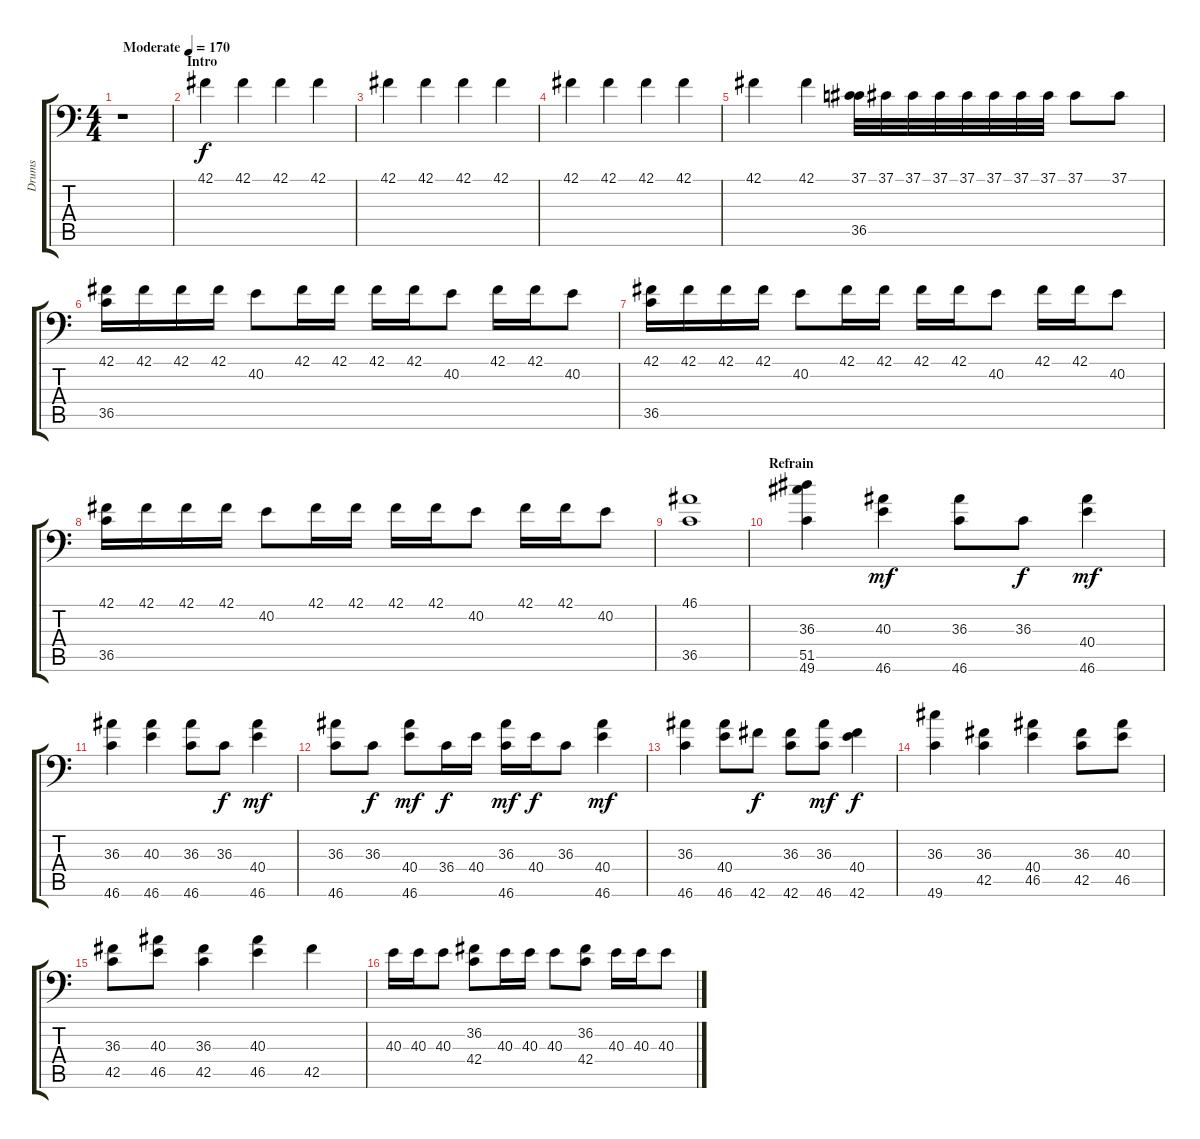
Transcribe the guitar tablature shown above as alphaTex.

\track ("Drums" "Drums") {instrument acousticgrandpiano}
\staff {score tabs}
\tuning (C-1 C-1 C-1 C-1 C-1 C-1) {hide}
\ts (4 4)
\tempo (170 "Moderate")
\clef f4
\ks c
r.1{dy f instrument acousticgrandpiano} |
\section ("" "Intro")
42.1.4 42.1.4 42.1.4 42.1.4 |
42.1.4 42.1.4 42.1.4 42.1.4 |
42.1.4 42.1.4 42.1.4 42.1.4 |
42.1.4 42.1.4 (37.1 36.5).32 37.1.32 37.1.32 37.1.32 37.1.32 37.1.32 37.1.32 37.1.32 37.1.8 37.1.8 |
(42.1 36.5).16 42.1.16 42.1.16 42.1.16 40.2.8 42.1.16 42.1.16 42.1.16 42.1.16 40.2.8 42.1.16 42.1.16 40.2.8 |
(42.1 36.5).16 42.1.16 42.1.16 42.1.16 40.2.8 42.1.16 42.1.16 42.1.16 42.1.16 40.2.8 42.1.16 42.1.16 40.2.8 |
(42.1 36.5).16 42.1.16 42.1.16 42.1.16 40.2.8 42.1.16 42.1.16 42.1.16 42.1.16 40.2.8 42.1.16 42.1.16 40.2.8 |
(46.1 36.5).1 |
\section ("" "Refrain")
(36.3 51.5 49.6).4 (40.3 46.6).4{dy mf} (36.3 46.6).8 36.3.8{dy f} (40.4 46.6).4{dy mf} |
(36.3 46.6).4 (40.3 46.6).4 (36.3 46.6).8 36.3.8{dy f} (40.4 46.6).4{dy mf} |
(36.3 46.6).8 36.3.8{dy f} (40.4 46.6).8{dy mf} 36.4.16{dy f} 40.4.16 (36.3 46.6).16{dy mf} 40.4.16{dy f} 36.3.8 (40.4 46.6).4{dy mf} |
(36.3 46.6).4 (40.4 46.6).8 42.6.8{dy f} (36.3 42.6).8 (36.3 46.6).8{dy mf} (40.4 42.6).4{dy f} |
(36.3 49.6).4 (36.3 42.5).4 (40.4 46.5).4 (36.3 42.5).8 (40.3 46.5).8 |
(36.3 42.5).8 (40.3 46.5).8 (36.3 42.5).4 (40.3 46.5).4 42.5.4 |
40.3.16 40.3.16 40.3.8 (36.2 42.4).8 40.3.16 40.3.16 40.3.8 (36.2 42.4).8 40.3.16 40.3.16 40.3.8
